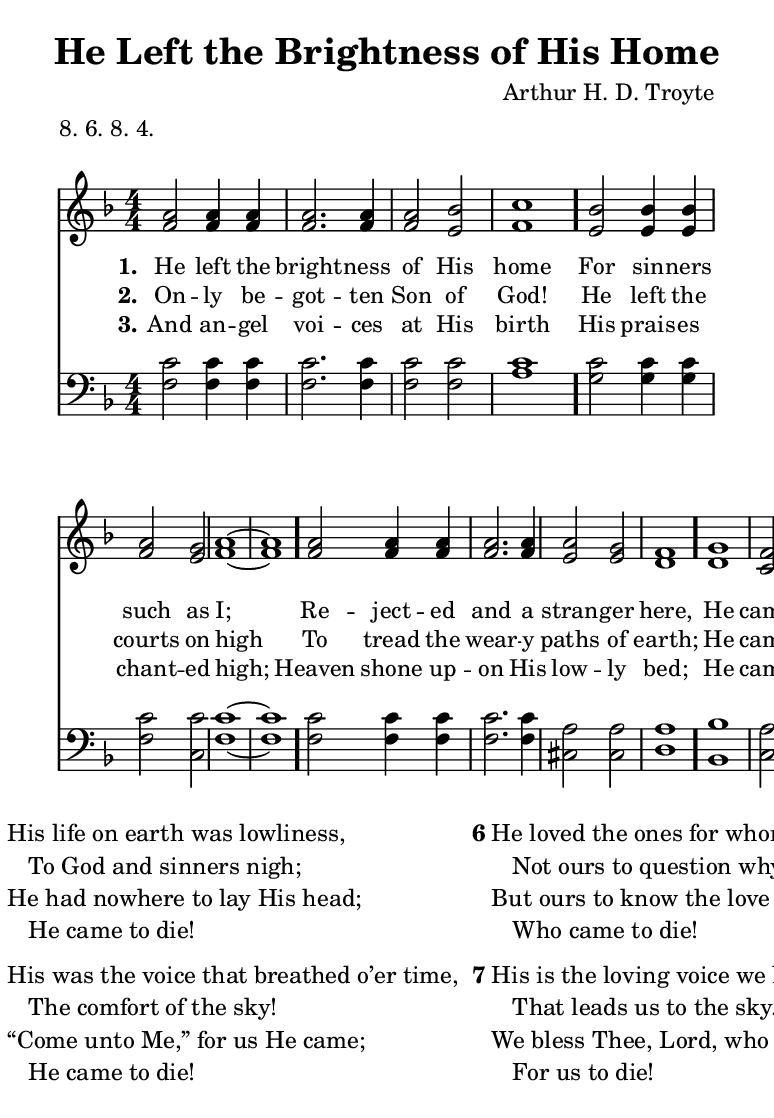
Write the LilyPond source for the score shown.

\include "common/global.ily"
\paper {
  \include "common/paper.ily"
  ragged-last-bottom = ##t
  system-count = 2
system-system-spacing.padding = 8

}

\header{
  %gospel
  hymnnumber = "137"
  title = "He Left the Brightness of His Home" % not found at hymnary.org
  tunename = "Troyte. Adpt"
  meter = "8. 6. 8. 4."
  poet = ""
  composer = "Arthur H. D. Troyte" % see https://hymnary.org/person/Troyte_AHD
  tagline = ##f
}

% for fermata in MIDI
ta = { \tempo 2=80 }
tb = { \tempo 2=40 }

patternAA = { c2 c4 c4 | c2. c4 | c2 c2 | c1 }
patternBA = { c2 c4 c4 | c2 c2 | c1 ~ | c1 }
patternCA = { c1 | c2 c2 | c1 ~ | c4 c4 c2 }

global = {
  \include "common/overrides.ily"
  \override Staff.TimeSignature.style = #'numbered
  \time 4/4
  \override Score.MetronomeMark.transparent = ##t % hide all fermata changes too
  \ta
  \key f \major
  \autoBeamOff
}

notesSoprano = {
\global
\relative c'' {

  \changePitch \patternAA { a a a | a a | a bes | c }
  \changePitch \patternBA { bes bes bes | a g | a | a }
  \changePitch \patternAA { a a a | a a | a g | f }
  \changePitch \patternCA { g | f e | f f r r }

  \bar "|."

}
}

notesAlto = {
\global
\relative e' {

  \changePitch \patternAA { f f f | f f | f e | f }
  \changePitch \patternBA { e e e | f e | f | f }
  \changePitch \patternAA { f f f | f f | e e | d }
  \changePitch \patternCA { d | c c | c | c r r }

}
}

notesTenor = {
\global
\relative a {

  \changePitch \patternAA { c c c | c c | c c | c }
  \changePitch \patternBA { c c c | c c | c | c }
  \changePitch \patternAA { c c c | c c | a a | a }
  \changePitch \patternCA { bes | a g | a | a r r }

}
}

notesBass = {
\global
\relative f {

  \changePitch \patternAA { f f f | f f | f f | a }
  \changePitch \patternBA { g g g | f c | f | f }
  \changePitch \patternAA { f f f | f f | cis cis | d }
  \changePitch \patternCA { bes | c c | f | f r r }

}
}

wordsA = \lyricmode {
\set stanza = "1."

He left the bright -- ness of His home \bar "."
For sin -- ners such as I; \bar "."
Re -- ject -- ed and a stran -- ger here, \bar "."
He came to die! \bar "."

}

wordsB = \lyricmode {
\set stanza = "2."

On -- ly be -- got -- ten Son of God!
He left the courts on high
To tread the wear -- y paths of earth;
He came to die!

}

wordsC = \lyricmode {
\set stanza = "3."

And an -- gel voi -- ces at His birth
His prais -- es chant -- ed high;
Heaven shone up -- on His low -- ly bed;
He came to die!

}

wordsD = \markuplist {

\line { His life on earth was lowliness, }
\line { { \hspace #2 } To God and sinners nigh; }
\line { He had nowhere to lay His head; }
\line { { \hspace #2 } He came to die! }

}

wordsE = \markuplist {

\line { His was the voice that breathed o’er time, }
\line { { \hspace #2 } The comfort of the sky! }
\line { “Come unto Me,” for us He came; }
\line { { \hspace #2 } He came to die! }

}

wordsF = \markuplist {

\line { He loved the ones for whom He died—}
\line { { \hspace #2 } Not ours to question why; }
\line { But ours to know the love of Him }
\line { { \hspace #2 } Who came to die! }

}

wordsG = \markuplist {

\line { His is the loving voice we hear }
\line { { \hspace #2 } That leads us to the sky. }
\line { We bless Thee, Lord, who came to earth }
\line { { \hspace #2 } For us to die! }

}

\score {
  \context ChoirStaff <<
    \context Staff = upper <<
      \set Staff.autoBeaming = ##f
      \set ChoirStaff.systemStartDelimiter = #'SystemStartBar
      \set ChoirStaff.printPartCombineTexts = ##f
      \partcombine #'(2 . 11) \notesSoprano \notesAlto
      \context NullVoice = sopranos { \voiceOne << \notesSoprano >> }
      \context Lyrics = one   \lyricsto sopranos \wordsA
      \context Lyrics = two   \lyricsto sopranos \wordsB
      \context Lyrics = three \lyricsto sopranos \wordsC
    >>
    \context Staff = men <<
      \set Staff.autoBeaming = ##f
      \clef bass
      \set ChoirStaff.printPartCombineTexts = ##f
      \partcombine #'(2 . 11) \notesTenor \notesBass
    >>
  >>
  \layout {
    \include "common/layout.ily"
  }
  #(cond ((ly:get-option 'eog-midi-permitted) #{ \midi{
    \include "common/midi.ily"
  } #}))
}

\noPageBreak

\markup { \fontsize #0.3 \vcenter \column {
  \vspace #1
  \fill-line {
    \null
    \column {
    \line{ \bold 4 \column { \wordsD } } \combine \null \vspace #0.4
    \line{ \bold 5 \column { \wordsE } }
    }
    \null
    \column {
    \line{ \bold 6 \column { \wordsF } } \combine \null \vspace #0.4
    \line{ \bold 7 \column { \wordsG } }
    }
    \null
  }
} }

\version "2.19.49"  % necessary for upgrading to future LilyPond versions.

% vi:set et ts=2 sw=2 ai nocindent syntax=lilypond:
